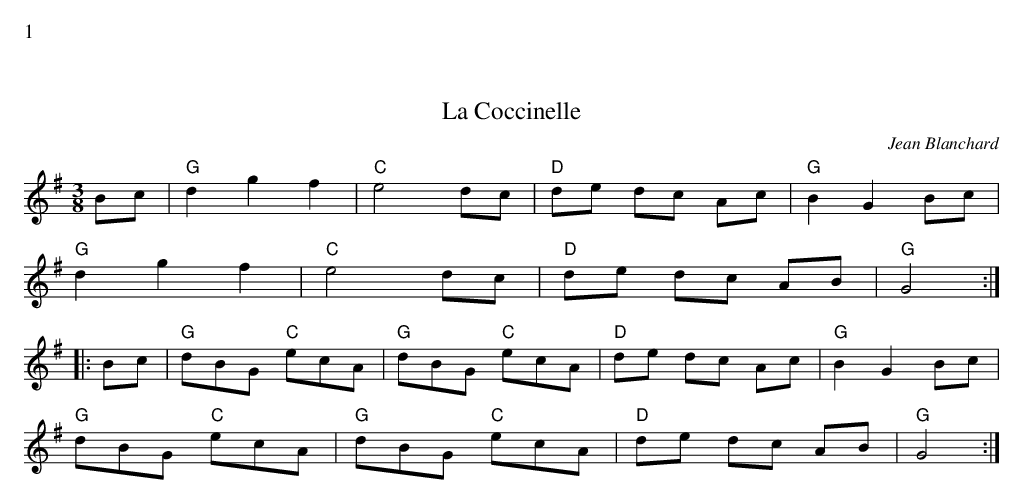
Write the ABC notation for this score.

X:1
T:La Coccinelle
M:3/8
L:1/8
C:Jean Blanchard
K:G
Bc | "G"d2g2f2 | "C"e4dc | "D"de dc Ac | "G"B2G2 Bc |
"G"d2g2f2 | "C"e4dc |"D"de dc AB | "G"G4 :|
|: Bc | "G"dBG "C"ecA | "G"dBG "C"ecA | "D"de dc Ac |"G"B2G2 Bc |
"G"dBG "C"ecA | "G"dBG "C"ecA | "D"de dc AB | "G"G4 :|
